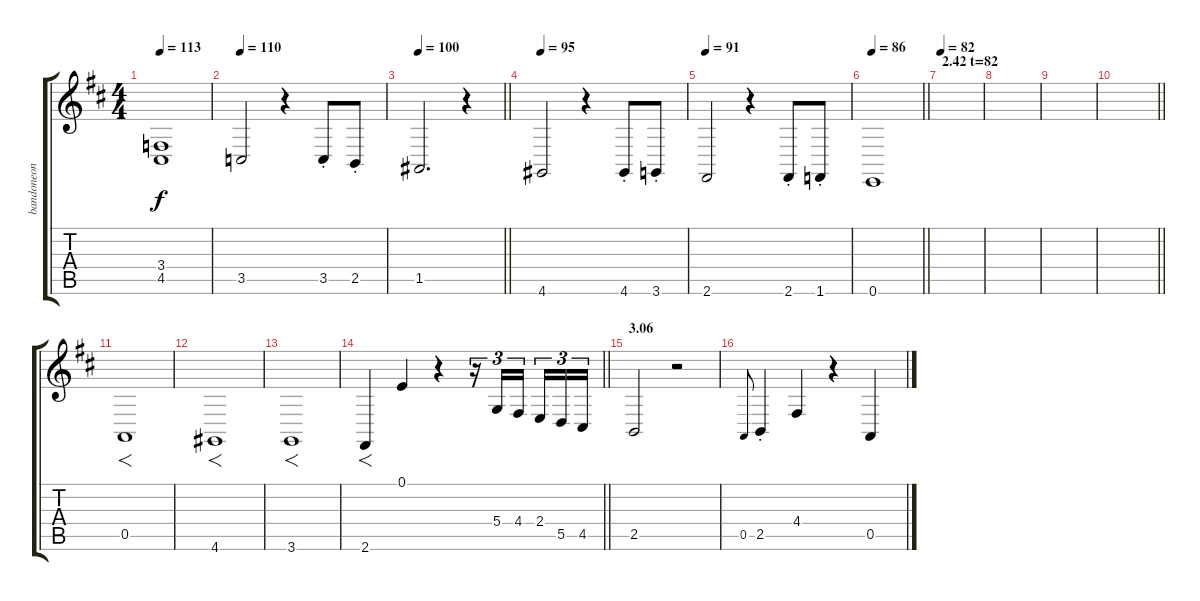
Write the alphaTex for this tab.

\track ("bandoneon 4" "bandoneon ") {instrument tangoaccordion}
\staff {score tabs}
\tuning (E4 B3 G3 D3 A2 E2) {hide}
\ts (4 4)
\tempo 113
\clef g2
\ks d
(3.4{t} 4.5{t}).1{dy f} |
\tempo 110
3.5.2 r.4 3.5{st}.8 2.5{st}.8 |
\tempo 100
\barLineRight lightlight
1.5.2{d} r.4 |
\tempo 95
4.6.2 r.4 4.6{st}.8 3.6{st}.8 |
\tempo 91
2.6.2 r.4 2.6{st}.8 1.6{st}.8 |
\tempo 86
\barLineRight lightlight
0.6.1 |
\section ("" "2.42 t=82")
\tempo 82
|
|
|
\barLineRight lightlight
|
0.5.1{f} |
4.6.1{f} |
3.6.1{f} |
\barLineRight lightlight
2.6.4{f} 0.1.4 r.4 r.16{tu (3 2)} 5.4.16{tu (3 2)} 4.4.16{tu (3 2) beam splitsecondary} 2.4.16{tu (3 2)} 5.5.16{tu (3 2)} 4.5.16{tu (3 2)} |
\section ("" "3.06")
2.5.2 r.2 |
0.5.8{gr onbeat} 2.5{st}.4 4.4.4 r.4 0.5.4
